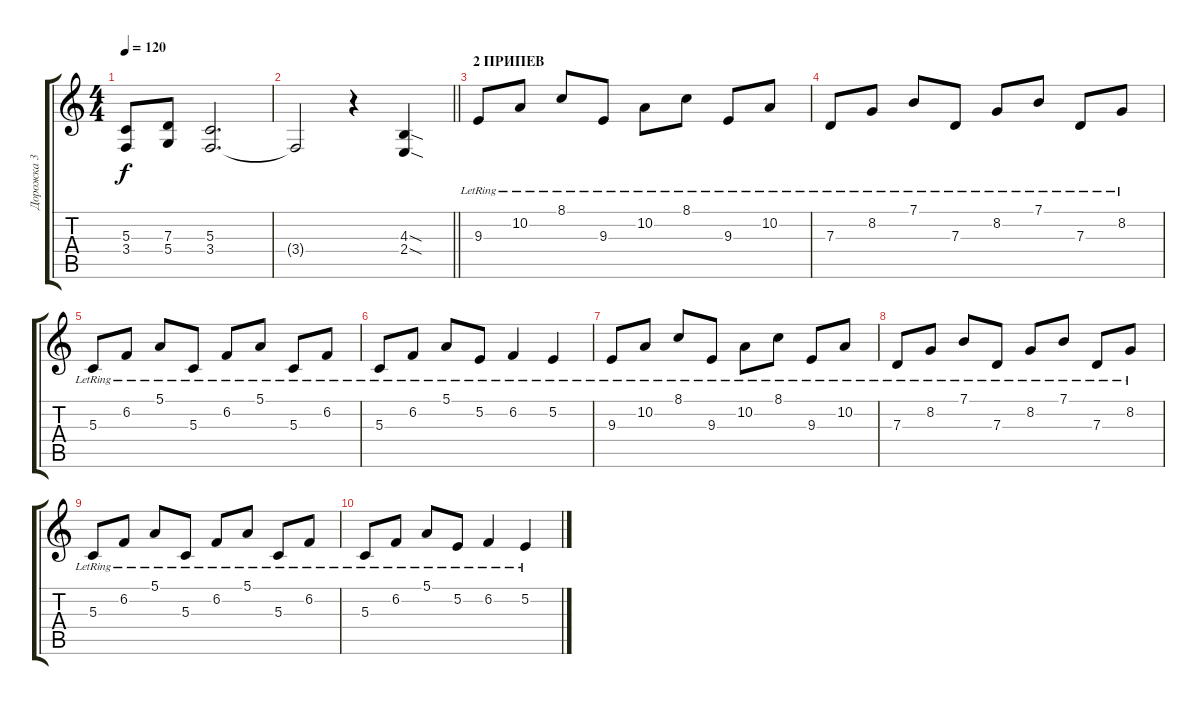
\track ("Дорожка 3" "Дорожка 3") {instrument pad1newage}
\staff {score tabs}
\tuning (E4 B3 G3 D3 A2 E2) {hide}
\ts (4 4)
\tempo 120
\clef g2
\ks c
(5.3 3.4).8{dy f} (7.3 5.4).8 (5.3 3.4).2{d} |
\barLineRight lightlight
3.4{t}.2 r.4 (4.3{sod} 2.4{sod}).4 |
\section ("" "2 ПРИПЕВ")
9.3{lr}.8{instrument pad1newage} 10.2{lr}.8 8.1{lr}.8 9.3{lr}.8 10.2{lr}.8 8.1{lr}.8 9.3{lr}.8 10.2{lr}.8 |
7.3{lr}.8 8.2{lr}.8 7.1{lr}.8 7.3{lr}.8 8.2{lr}.8 7.1{lr}.8 7.3{lr}.8 8.2{lr}.8 |
5.3{lr}.8 6.2{lr}.8 5.1{lr}.8 5.3{lr}.8 6.2{lr}.8 5.1{lr}.8 5.3{lr}.8 6.2{lr}.8 |
5.3{lr}.8 6.2{lr}.8 5.1{lr}.8 5.2{lr}.8 6.2{lr}.4 5.2{lr}.4 |
9.3{lr}.8 10.2{lr}.8 8.1{lr}.8 9.3{lr}.8 10.2{lr}.8 8.1{lr}.8 9.3{lr}.8 10.2{lr}.8 |
7.3{lr}.8 8.2{lr}.8 7.1{lr}.8 7.3{lr}.8 8.2{lr}.8 7.1{lr}.8 7.3{lr}.8 8.2{lr}.8 |
5.3{lr}.8 6.2{lr}.8 5.1{lr}.8 5.3{lr}.8 6.2{lr}.8 5.1{lr}.8 5.3{lr}.8 6.2{lr}.8 |
5.3{lr}.8 6.2{lr}.8 5.1{lr}.8 5.2{lr}.8 6.2{lr}.4 5.2{lr}.4
